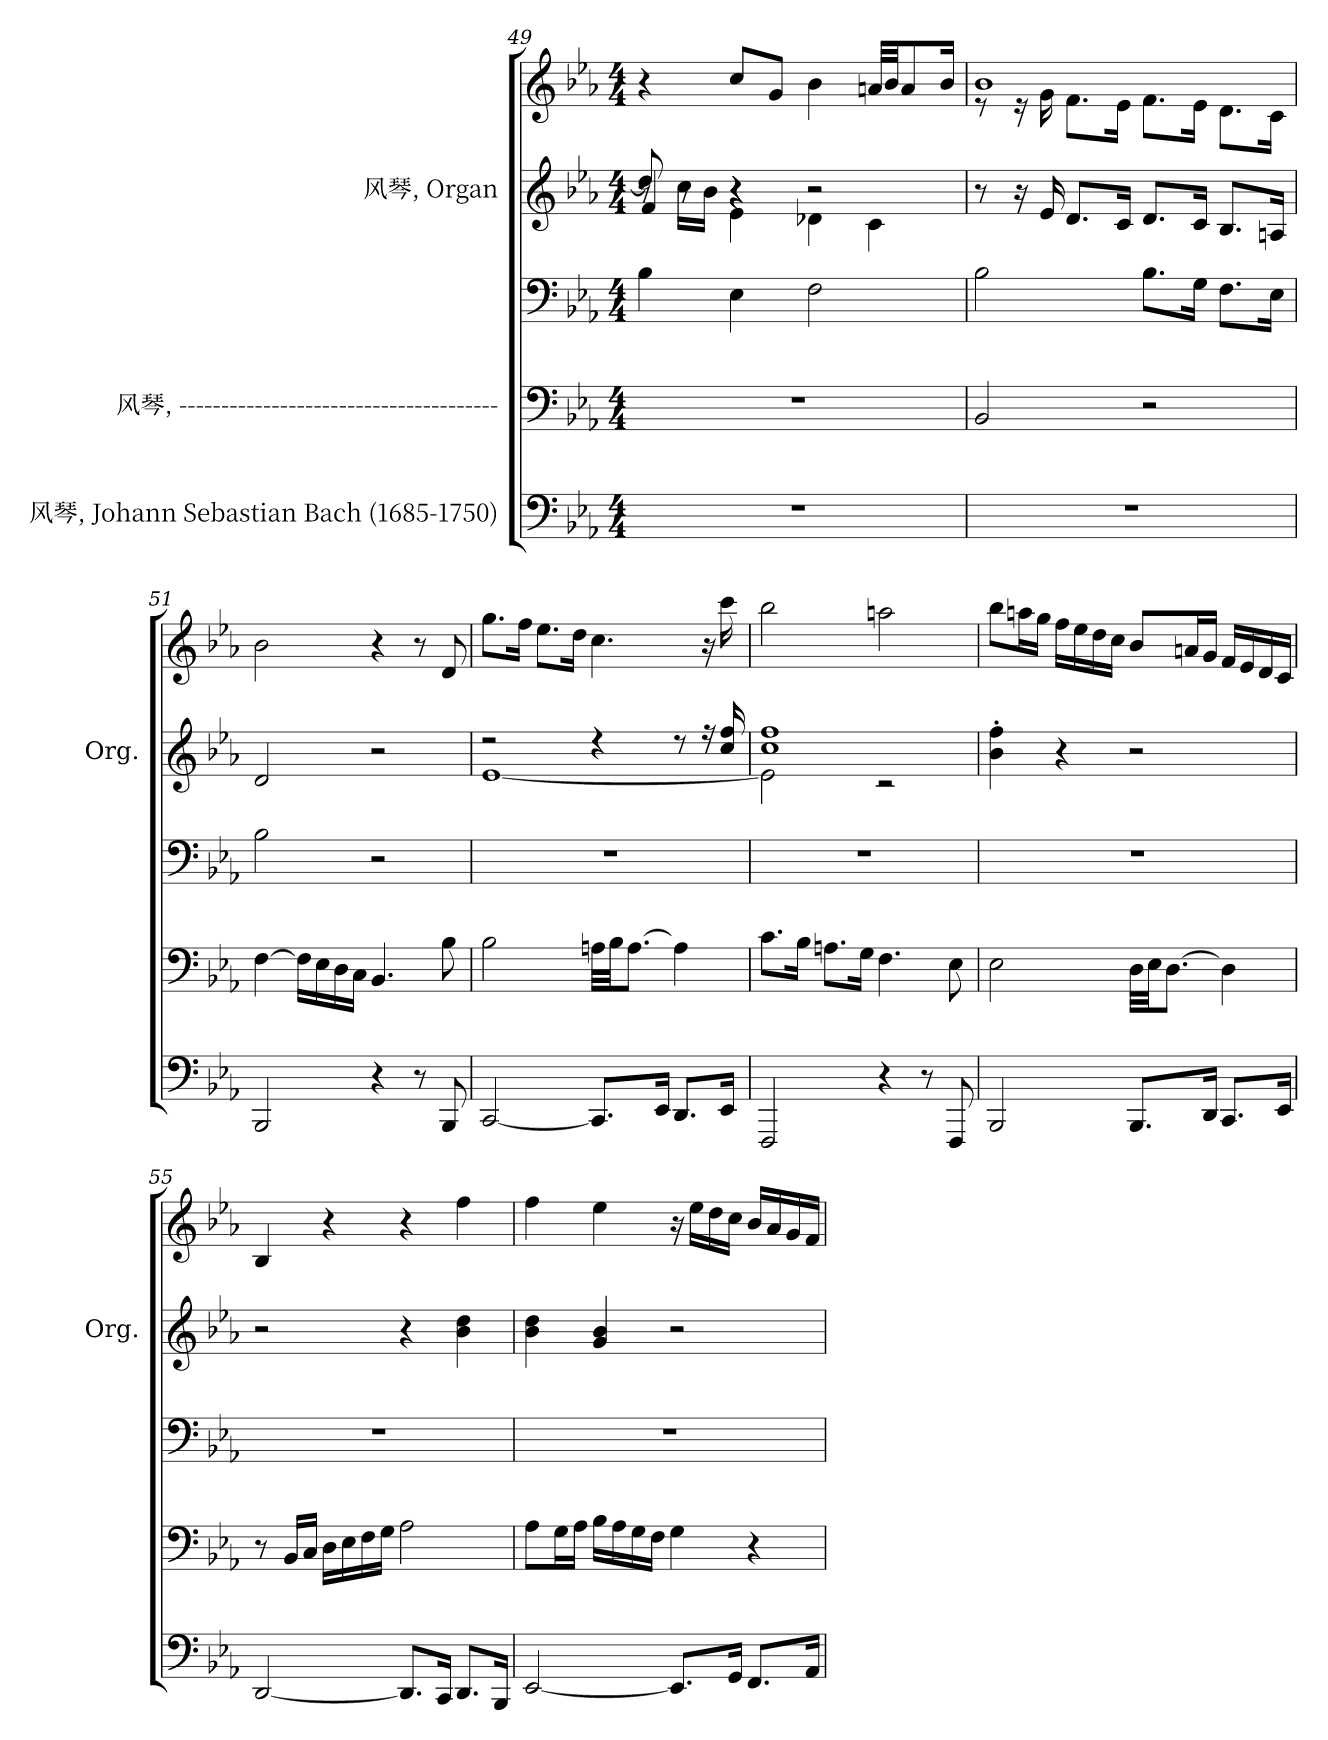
**kern	**kern	**kern	**kern	**kern
*part3	*part2	*part2	*part1	*part1
*staff5	*staff4	*staff3	*staff2	*staff1
*I"风琴, Johann Sebastian Bach   (1685-1750)	*I"风琴, --------------------------------------	*	*I"风琴, Organ	*
*	*	*	*I'Org.	*
*clefF4	*clefF4	*clefF4	*clefG2	*clefG2
*k[b-e-a-]	*k[b-e-a-]	*k[b-e-a-]	*k[b-e-a-]	*k[b-e-a-]
*M4/4	*M4/4	*M4/4	*M4/4	*M4/4
=49	=49	=49	=49	=49
*	*	*	*^	*
*	*	*	*	*^	*
1r	1r	4B-\	8dd-/]	8r	4f/	4r
.	.	.	8r	16cc\LL	.	.
.	.	.	.	16b-\JJ	.	.
.	.	4E-\	4r	4e-\	4r	8cc/L
.	.	.	.	.	.	8g/J
.	.	2F\	2r	4d-X\	2r	4b-\
.	.	.	.	4c\	.	32an/LLL
.	.	.	.	.	.	32b-/JJ
.	.	.	.	.	.	8a/
.	.	.	.	.	.	16b-/Jk
*	*	*	*v	*v	*v	*
=50	=50	=50	=50	=50
*	*	*	*	*^
1r	2BB-/	2B-\	8r	1b-	8r
.	.	.	16r	.	16r
.	.	.	16e-/	.	16g\
.	.	.	8.d/L	.	8.f\L
.	.	.	16c/Jk	.	16e-\Jk
.	2r	8.B-\L	8.d/L	.	8.f\L
.	.	16G\Jk	16c/Jk	.	16e-\Jk
.	.	8.F\L	8.B-/L	.	8.d\L
.	.	16E-\Jk	16An/Jk	.	16c\Jk
*	*	*	*	*v	*v
!!LO:LB:g=z
=51	=51	=51	=51	=51
2BBB-/	[4F\	2B-\	2d/	2b-\
.	16F\LL]	.	.	.
.	16E-\	.	.	.
.	16D\	.	.	.
.	16C\JJ	.	.	.
4r	4.BB-/	2r	2r	4r
8r	.	.	.	8r
8BBB-/	8B-\	.	.	8d/
=52	=52	=52	=52	=52
*	*	*	*^	*
[2CC/	2B-\	1r	2r	[1e-	8.gg\L
.	.	.	.	.	16ff\Jk
.	.	.	.	.	8.ee-\L
.	.	.	.	.	16dd\Jk
8.CC/L]	32An\LLL	.	4r	.	4.cc\
.	32B-\JJ	.	.	.	.
.	[8.A\J	.	.	.	.
16EE-/Jk	.	.	.	.	.
8.DD/L	4A\]	.	8r	.	.
.	.	.	16r	.	16r
16EE-/Jk	.	.	16cc/ 16ff/	.	16ccc\
=53	=53	=53	=53	=53	=53
2FFF/	8.c\L	1r	1cc 1ff	2e-\]	2bb-\
.	16B-\Jk	.	.	.	.
.	8.An\L	.	.	.	.
.	16G\Jk	.	.	.	.
4r	4.F\	.	.	2r	2aan\
8r	.	.	.	.	.
8FFF/	8E-\	.	.	.	.
*	*	*	*v	*v	*
!!LO:PB:g=z
=54	=54	=54	=54	=54
2BBB-/	2E-\	1r	4b-\' 4ff\'	8bb-\L
.	.	.	.	16aan\L
.	.	.	.	16gg\JJ
.	.	.	4r	16ff\LL
.	.	.	.	16ee-\
.	.	.	.	16dd\
.	.	.	.	16cc\JJ
8.BBB-/L	32D\LLL	.	2r	8b-/L
.	32E-\JJ	.	.	.
.	[8.D\J	.	.	.
.	.	.	.	16an/L
16DD/Jk	.	.	.	16g/JJ
8.CC/L	4D\]	.	.	16f/LL
.	.	.	.	16e-/
.	.	.	.	16d/
16EE-/Jk	.	.	.	16c/JJ
=55	=55	=55	=55	=55
[2DD/	8r	1r	2r	4B-/
.	16BB-/LL	.	.	.
.	16C/JJ	.	.	.
.	16D\LL	.	.	4r
.	16E-\	.	.	.
.	16F\	.	.	.
.	16G\JJ	.	.	.
8.DD/L]	2A-\	.	4r	4r
16CC/Jk	.	.	.	.
8.DD/L	.	.	4b-\ 4dd\	4ff\
16BBB-/Jk	.	.	.	.
!!LO:LB:g=z
=56	=56	=56	=56	=56
[2EE-/	8A-\L	1r	4b-\ 4dd\	4ff\
.	16G\L	.	.	.
.	16A-\JJ	.	.	.
.	16B-\LL	.	4g/ 4b-/	4ee-\
.	16A-\	.	.	.
.	16G\	.	.	.
.	16F\JJ	.	.	.
8.EE-/L]	4G\	.	2r	16r
.	.	.	.	16ee-\LL
.	.	.	.	16dd\
16GG/Jk	.	.	.	16cc\JJ
8.FF/L	4r	.	.	16b-/LL
.	.	.	.	16a-/
.	.	.	.	16g/
16AA-/Jk	.	.	.	16f/JJ
=	=	=	=	=
*-	*-	*-	*-	*-
